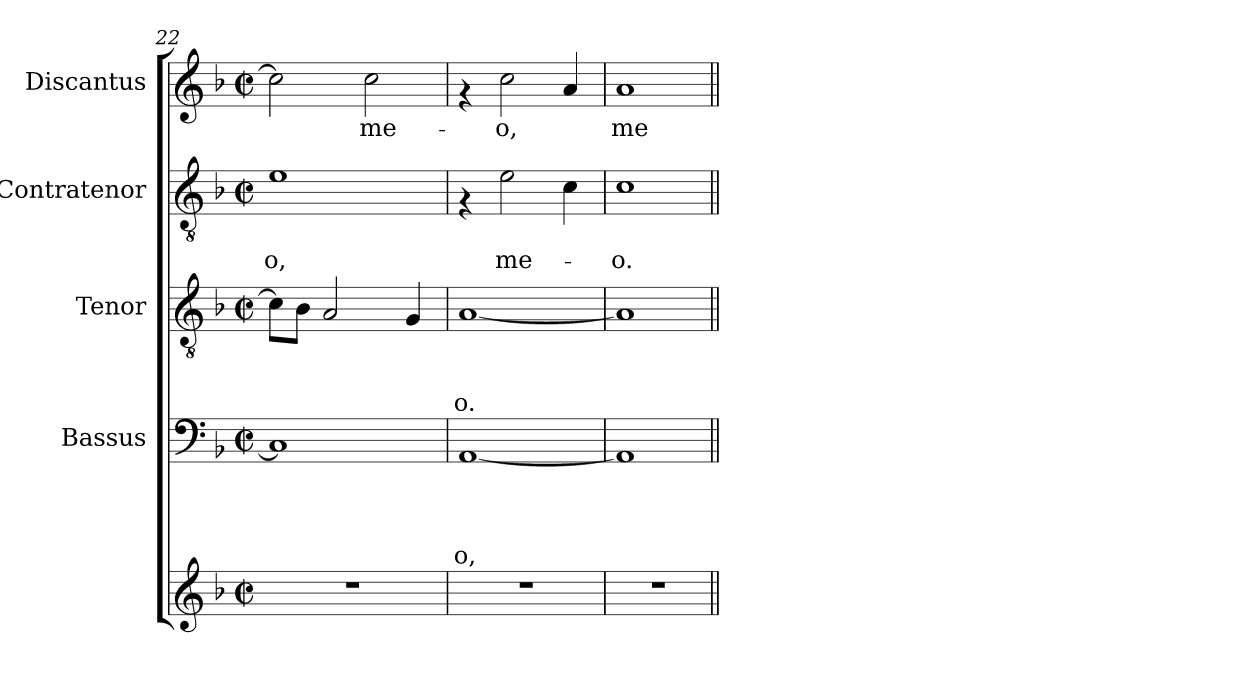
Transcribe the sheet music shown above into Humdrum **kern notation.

**kern	**kern	**text	**text	**text	**text	**kern	**text	**text	**text	**kern	**text	**text	**kern	**text
*part5	*part4	*part4	*part4	*part4	*part4	*part3	*part3	*part3	*part3	*part2	*part2	*part2	*part1	*part1
*staff5	*staff4	*staff4	*staff4	*staff4	*staff4	*staff3	*staff3	*staff3	*staff3	*staff2	*staff2	*staff2	*staff1	*staff1
*	*I"Bassus	*	*	*	*	*I"Tenor	*	*	*	*I"Contratenor	*	*	*I"Discantus	*
*clefG2	*clefF4	*	*	*	*	*clefGv2	*	*	*	*clefGv2	*	*	*clefG2	*
*k[b-]	*k[b-]	*	*	*	*	*k[b-]	*	*	*	*k[b-]	*	*	*k[b-]	*
*F:	*F:	*	*	*	*	*F:	*	*	*	*F:	*	*	*F:	*
*M2/2	*M2/2	*	*	*	*	*M2/2	*	*	*	*M2/2	*	*	*M2/2	*
*met(c|)	*met(c|)	*	*	*	*	*met(c|)	*	*	*	*met(c|)	*	*	*met(c|)	*
=22	=22	=22	=22	=22	=22	=22	=22	=22	=22	=22	=22	=22	=22	=22
!	!	!	!	!	!	!	!	!	!	!	!	!LO:LY:b	!	!
1r	1C]	.	.	.	.	8c\L]	.	.	.	1e	.	-o,	2cc\]	.
.	.	.	.	.	.	8B-\J	.	.	.	.	.	.	.	.
.	.	.	.	.	.	2A/	.	.	.	.	.	.	.	.
!	!	!	!	!	!	!	!	!	!	!	!	!	!	!LO:LY:b
.	.	.	.	.	.	.	.	.	.	.	.	.	2cc\	me-
.	.	.	.	.	.	4G/	.	.	.	.	.	.	.	.
=23	=23	=23	=23	=23	=23	=23	=23	=23	=23	=23	=23	=23	=23	=23
!	!	!	!	!	!LO:LY:b	!	!	!	!LO:LY:b:rj	!	!	!	!	!
1r	[<1AA	.	.	.	-o,	[<1A	.	.	-o.	4rF	.	.	4rf	.
!	!	!	!	!	!	!	!	!	!	!	!	!LO:LY:b	!	!LO:LY:b
.	.	.	.	.	.	.	.	.	.	2e\	.	me-	2cc\	-o,
.	.	.	.	.	.	.	.	.	.	4c\	.	.	4a/	.
=24	=24	=24	=24	=24	=24	=24	=24	=24	=24	=24	=24	=24	=24	=24
!	!	!	!	!	!	!	!	!	!	!	!	!LO:LY:b	!	!LO:LY:b
1r	1AA]	.	.	.	.	1A]	.	.	.	1c	.	-o.	1a	me-
=||	=||	=||	=||	=||	=||	=||	=||	=||	=||	=||	=||	=||	=||	=||
*-	*-	*-	*-	*-	*-	*-	*-	*-	*-	*-	*-	*-	*-	*-
